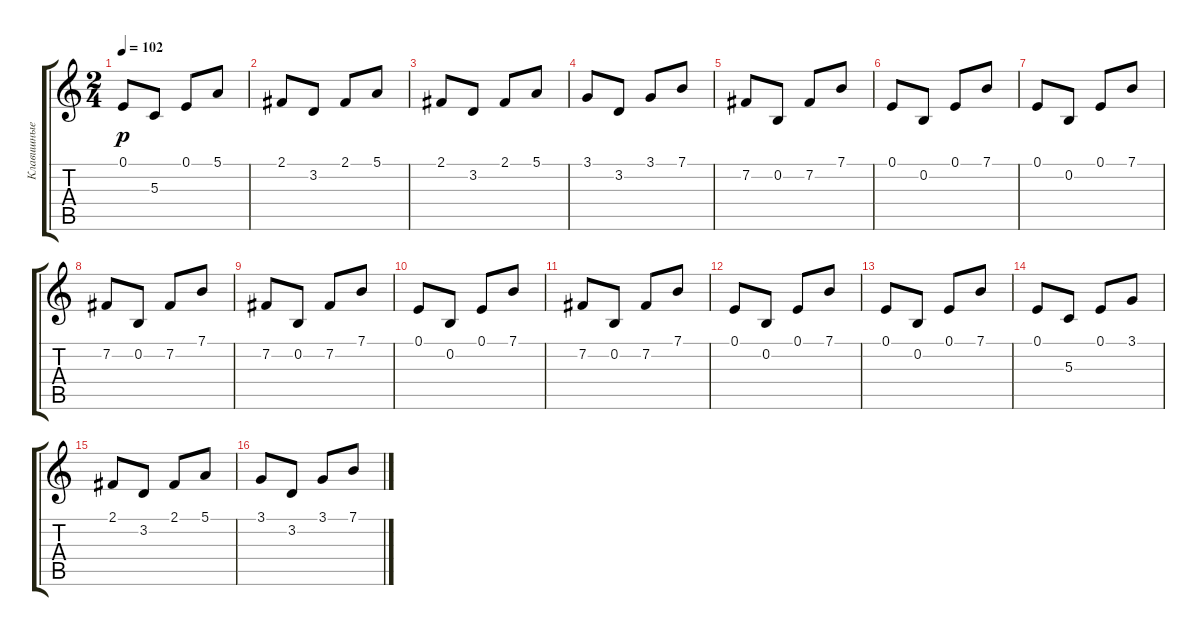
\track ("Клавишные" "Клавишные") {instrument pad1newage}
\staff {score tabs}
\tuning (E4 B3 G3 D3 A2 E2) {hide}
\ts (2 4)
\tempo 102
\clef g2
\ks c
0.1.8{dy p} 5.3.8 0.1.8 5.1.8 |
2.1.8 3.2.8 2.1.8 5.1.8 |
2.1.8 3.2.8 2.1.8 5.1.8 |
3.1.8 3.2.8 3.1.8 7.1.8 |
7.2.8 0.2.8 7.2.8 7.1.8 |
0.1.8 0.2.8 0.1.8 7.1.8 |
0.1.8 0.2.8 0.1.8 7.1.8 |
7.2.8 0.2.8 7.2.8 7.1.8 |
7.2.8 0.2.8 7.2.8 7.1.8 |
0.1.8 0.2.8 0.1.8 7.1.8 |
7.2.8 0.2.8 7.2.8 7.1.8 |
0.1.8 0.2.8 0.1.8 7.1.8 |
0.1.8 0.2.8 0.1.8 7.1.8 |
0.1.8 5.3.8 0.1.8 3.1.8 |
2.1.8 3.2.8 2.1.8 5.1.8 |
3.1.8 3.2.8 3.1.8 7.1.8
